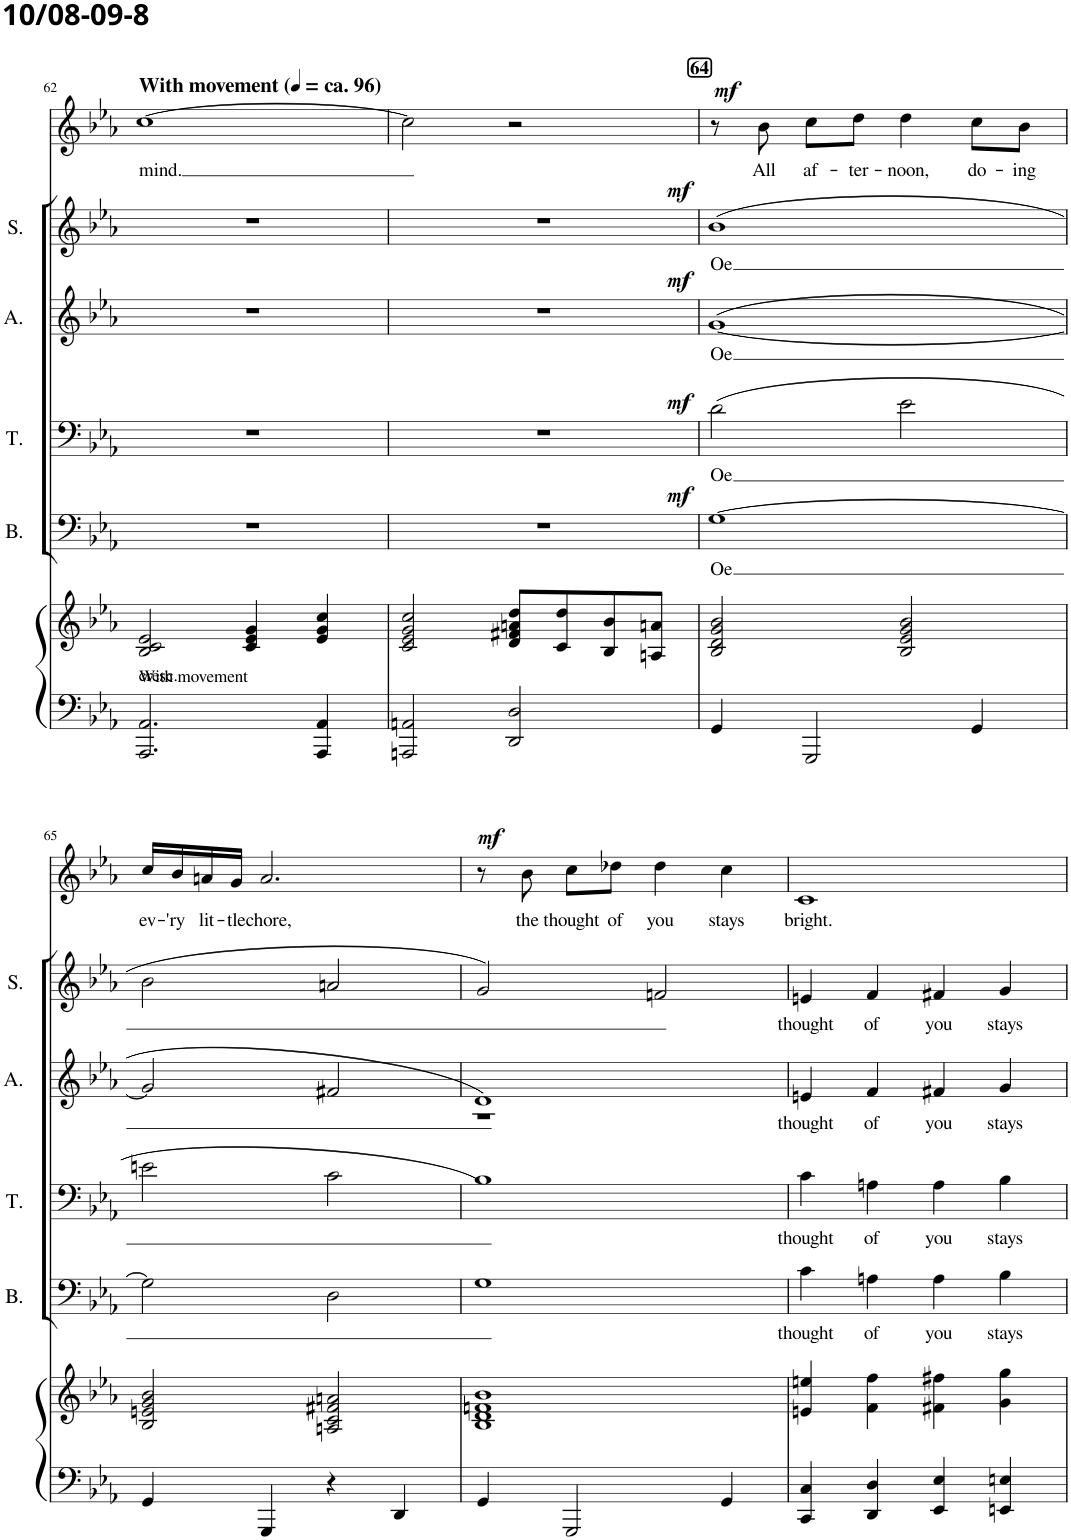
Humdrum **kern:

**kern	**kern	**kern	**text	**dynam	**kern	**text	**dynam	**kern	**text	**dynam	**kern	**text	**dynam	**kern	**text	**dynam
*part6	*part6	*part5	*part5	*part5	*part4	*part4	*part4	*part3	*part3	*part3	*part2	*part2	*part2	*part1	*part1	*part1
*staff7	*staff6	*staff5	*staff5	*staff5	*staff4	*staff4	*staff4	*staff3	*staff3	*staff3	*staff2	*staff2	*staff2	*staff1	*staff1	*staff1
*I"Piano	*	*I"Bass	*	*	*I"Tenor	*	*	*I"Alto	*	*	*I"Soprano	*	*	*I"Solo	*	*
*I'Pno	*	*I'B.	*	*	*I'T.	*	*	*I'A.	*	*	*I'S.	*	*	*	*	*
!!LO:PB:g=z
*clefF4	*clefG2	*clefF4	*	*	*clefF4	*	*	*clefG2	*	*	*clefG2	*	*	*clefG2	*	*
*k[b-e-a-]	*k[b-e-a-]	*k[b-e-a-]	*	*	*k[b-e-a-]	*	*	*k[b-e-a-]	*	*	*k[b-e-a-]	*	*	*k[b-e-a-]	*	*
*M4/4	*M4/4	*M4/4	*	*	*M4/4	*	*	*M4/4	*	*	*M4/4	*	*	*M4/4	*	*
=62	=62	=62	=62	=62	=62	=62	=62	=62	=62	=62	=62	=62	=62	=62	=62	=62
!	!	!	!	!	!	!	!	!	!	!	!	!	!	!LO:TX:a:B:t=With movement (	!	!
!	!	!	!	!	!	!	!	!	!	!	!	!	!	!LO:TX:a:B:t=ca. 96)	!	!
!LO:TX:a:t=With movement	!	!	!	!	!	!	!	!	!	!	!	!	!	!	!	!
!LO:TX:a:t=cresc.	!	!	!	!	!	!	!	!	!	!	!	!	!	!	!	!
!	!	!	!	!	!	!	!	!	!	!	!	!	!	!	!LO:LY:b	!
2.AAA-/ 2.AA-/	2B-/ 2c/ 2e-/	1r	.	.	1r	.	.	1r	.	.	1r	.	.	[1cc	mind.	.
.	4c/ 4e-/ 4g/	.	.	.	.	.	.	.	.	.	.	.	.	.	.	.
4AAA-/ 4AA-/	4e-/ 4g/ 4cc/	.	.	.	.	.	.	.	.	.	.	.	.	.	.	.
=63	=63	=63	=63	=63	=63	=63	=63	=63	=63	=63	=63	=63	=63	=63	=63	=63
2AAAn/ 2AAn/	2c/ 2e-/ 2g/ 2cc/	1r	.	.	1r	.	.	1r	.	.	1r	.	.	2cc\]	.	.
2DD/ 2D/	8d/ 8f#X/ 8an/ 8dd/L	.	.	.	.	.	.	.	.	.	.	.	.	2r	.	.
.	8c/ 8dd/	.	.	.	.	.	.	.	.	.	.	.	.	.	.	.
.	8B-/ 8b-/	.	.	.	.	.	.	.	.	.	.	.	.	.	.	.
.	8An/ 8an/J	.	.	.	.	.	.	.	.	.	.	.	.	.	.	.
!!LO:REH:place=s1:a:B:cj:fs=11:t=64
=64	=64	=64	=64	=64	=64	=64	=64	=64	=64	=64	=64	=64	=64	=64	=64	=64
!	!	!	!LO:LY:b	!LO:DY:a	!	!LO:LY:b	!LO:DY:a	!	!LO:LY:b	!LO:DY:a	!	!LO:LY:b	!LO:DY:a	!	!	!
4GG/	2B-/ 2d/ 2g/ 2b-/	[1G	Oe	mf	(2d\	Oe	mf	([1g	Oe	mf	(1b-	Oe	mf	8r	.	.
!	!	!	!	!	!	!	!	!	!	!	!	!	!	!	!LO:LY:b	!LO:DY:a
.	.	.	.	.	.	.	.	.	.	.	.	.	.	8b-\	All	mf
!	!	!	!	!	!	!	!	!	!	!	!	!	!	!	!LO:LY:b	!
2GGG/	.	.	.	.	.	.	.	.	.	.	.	.	.	8cc\L	af-	.
!	!	!	!	!	!	!	!	!	!	!	!	!	!	!	!LO:LY:b	!
.	.	.	.	.	.	.	.	.	.	.	.	.	.	8dd\J	-ter-	.
!	!	!	!	!	!	!	!	!	!	!	!	!	!	!	!LO:LY:b	!
.	2B-/ 2e-/ 2g/ 2b-/	.	.	.	2e-\	.	.	.	.	.	.	.	.	4dd\	-noon,	.
!	!	!	!	!	!	!	!	!	!	!	!	!	!	!	!LO:LY:b	!
4GG/	.	.	.	.	.	.	.	.	.	.	.	.	.	8cc\L	do-	.
!	!	!	!	!	!	!	!	!	!	!	!	!	!	!	!LO:LY:b	!
.	.	.	.	.	.	.	.	.	.	.	.	.	.	8b-\J	-ing	.
!!LO:LB:g=z
=65	=65	=65	=65	=65	=65	=65	=65	=65	=65	=65	=65	=65	=65	=65	=65	=65
!	!	!	!	!	!	!	!	!	!	!	!	!	!	!	!LO:LY:b	!
4GG/	2B-/ 2en/ 2g/ 2b-/	2G\]	.	.	2en\	.	.	2g/]	.	.	2b-\	.	.	16cc/LL	ev-	.
!	!	!	!	!	!	!	!	!	!	!	!	!	!	!	!LO:LY:b	!
.	.	.	.	.	.	.	.	.	.	.	.	.	.	16b-/	-'ry	.
!	!	!	!	!	!	!	!	!	!	!	!	!	!	!	!LO:LY:b	!
.	.	.	.	.	.	.	.	.	.	.	.	.	.	16an/	lit-	.
!	!	!	!	!	!	!	!	!	!	!	!	!	!	!	!LO:LY:b	!
.	.	.	.	.	.	.	.	.	.	.	.	.	.	16g/JJ	-tle	.
!	!	!	!	!	!	!	!	!	!	!	!	!	!	!	!LO:LY:b	!
4GGG/	.	.	.	.	.	.	.	.	.	.	.	.	.	2.a/	chore,	.
4r	2An/ 2c/ 2f#X/ 2an/	2D\	.	.	2c\	.	.	2f#X/	.	.	2an/	.	.	.	.	.
4DD/	.	.	.	.	.	.	.	.	.	.	.	.	.	.	.	.
=66	=66	=66	=66	=66	=66	=66	=66	=66	=66	=66	=66	=66	=66	=66	=66	=66
*	*	*	*	*	*	*	*	*^	*	*	*	*	*	*	*	*
4GG/	1B- 1d 1fn 1b-	1G	.	.	1B-)	.	.	1d)	1r	.	.	2g/)	.	.	8r	.	.
!	!	!	!	!	!	!	!	!	!	!	!	!	!	!	!	!LO:LY:b	!LO:DY:a
.	.	.	.	.	.	.	.	.	.	.	.	.	.	.	8b-\	the	mf
!	!	!	!	!	!	!	!	!	!	!	!	!	!	!	!	!LO:LY:b	!
2GGG/	.	.	.	.	.	.	.	.	.	.	.	.	.	.	8cc\L	thought	.
!	!	!	!	!	!	!	!	!	!	!	!	!	!	!	!	!LO:LY:b	!
.	.	.	.	.	.	.	.	.	.	.	.	.	.	.	8dd-X\J	of	.
!	!	!	!	!	!	!	!	!	!	!	!	!	!	!	!	!LO:LY:b	!
.	.	.	.	.	.	.	.	.	.	.	.	2fn/	.	.	4dd-\	you	.
!	!	!	!	!	!	!	!	!	!	!	!	!	!	!	!	!LO:LY:b	!
4GG/	.	.	.	.	.	.	.	.	.	.	.	.	.	.	4cc\	stays	.
*	*	*	*	*	*	*	*	*v	*v	*	*	*	*	*	*	*	*
=67	=67	=67	=67	=67	=67	=67	=67	=67	=67	=67	=67	=67	=67	=67	=67	=67
!	!	!	!LO:LY:b	!	!	!LO:LY:b	!	!	!LO:LY:b	!	!	!LO:LY:b	!	!	!LO:LY:b	!
4CC/ 4C/	4en/ 4een/	4c\	thought	.	4c\	thought	.	4en/	thought	.	4en/	thought	.	1c	bright.	.
!	!	!	!LO:LY:b	!	!	!LO:LY:b	!	!	!LO:LY:b	!	!	!LO:LY:b	!	!	!	!
4DD/ 4D/	4f\ 4ff\	4An\	of	.	4An\	of	.	4f/	of	.	4f/	of	.	.	.	.
!	!	!	!LO:LY:b	!	!	!LO:LY:b	!	!	!LO:LY:b	!	!	!LO:LY:b	!	!	!	!
4EE-/ 4E-/	4f#X\ 4ff#X\	4A\	you	.	4A\	you	.	4f#X/	you	.	4f#X/	you	.	.	.	.
!	!	!	!LO:LY:b	!	!	!LO:LY:b	!	!	!LO:LY:b	!	!	!LO:LY:b	!	!	!	!
4EEn/ 4En/	4g\ 4gg\	4B-\	stays	.	4B-\	stays	.	4g/	stays	.	4g/	stays	.	.	.	.
=	=	=	=	=	=	=	=	=	=	=	=	=	=	=	=	=
*-	*-	*-	*-	*-	*-	*-	*-	*-	*-	*-	*-	*-	*-	*-	*-	*-
